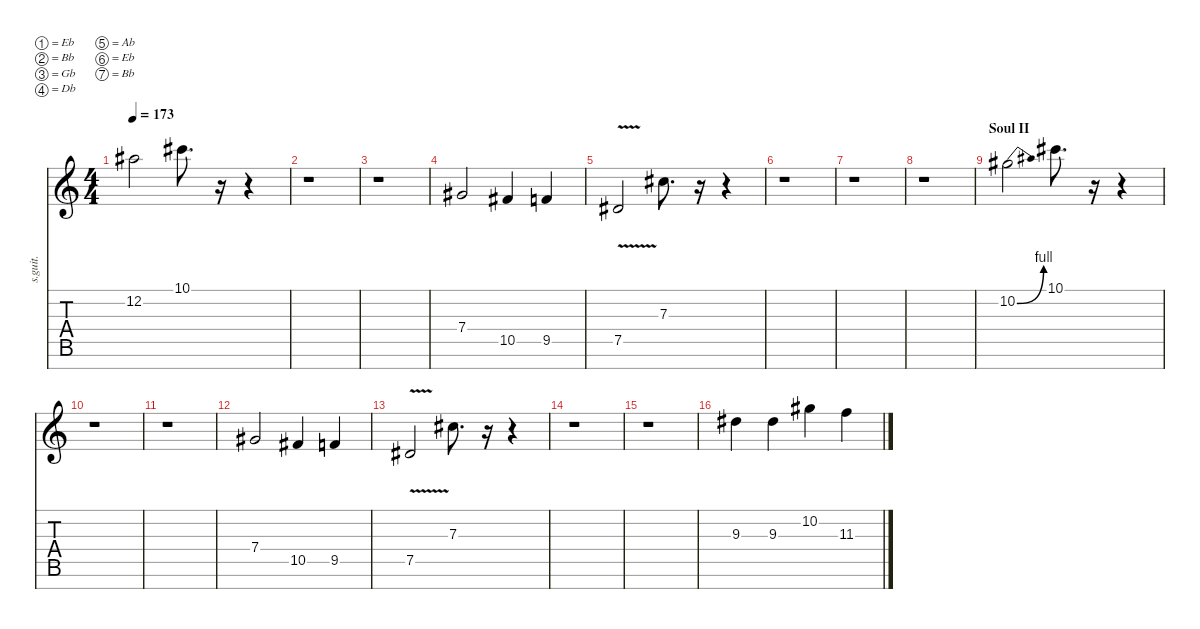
\defaultSystemsLayout 4
\hideDynamics
\bracketExtendMode nobrackets
\track ("Backing Vocals 3" "s.guit.") {instrument bassoon}
\staff {score tabs}
\tuning (Eb4 Bb3 Gb3 Db3 Ab2 Eb2 Bb1)
\displaytranspose 12
\ts (4 4)
\tempo 173
\clef g2
\ks c
12.2{acc #}.2{lyrics (0 "") lyrics (1 "") lyrics (2 "") lyrics (3 "") lyrics (4 "") dy mf} 10.1{acc #}.8{d lyrics (0 "") lyrics (1 "") lyrics (2 "") lyrics (3 "") lyrics (4 "")} r.16 r.4 |
r.1 |
r.1 |
7.4{acc #}.2{lyrics (0 "") lyrics (1 "") lyrics (2 "") lyrics (3 "") lyrics (4 "")} 10.5{acc #}.4{lyrics (0 "") lyrics (1 "") lyrics (2 "") lyrics (3 "") lyrics (4 "")} 9.5.4{lyrics (0 "") lyrics (1 "") lyrics (2 "") lyrics (3 "") lyrics (4 "")} |
7.5{v acc #}.2{lyrics (0 "") lyrics (1 "") lyrics (2 "") lyrics (3 "") lyrics (4 "")} 7.3{acc #}.8{d lyrics (0 "") lyrics (1 "") lyrics (2 "") lyrics (3 "") lyrics (4 "")} r.16 r.4 |
r.1 |
r.1 |
r.1 |
\section ("" "Soul II")
10.2{be (bend 0 0 15 4) acc #}.2{lyrics (0 "") lyrics (1 "") lyrics (2 "") lyrics (3 "") lyrics (4 "")} 10.1{acc #}.8{d lyrics (0 "") lyrics (1 "") lyrics (2 "") lyrics (3 "") lyrics (4 "")} r.16 r.4 |
r.1 |
r.1 |
7.4{acc #}.2{lyrics (0 "") lyrics (1 "") lyrics (2 "") lyrics (3 "") lyrics (4 "")} 10.5{acc #}.4{lyrics (0 "") lyrics (1 "") lyrics (2 "") lyrics (3 "") lyrics (4 "")} 9.5.4{lyrics (0 "") lyrics (1 "") lyrics (2 "") lyrics (3 "") lyrics (4 "")} |
7.5{v acc #}.2{lyrics (0 "") lyrics (1 "") lyrics (2 "") lyrics (3 "") lyrics (4 "")} 7.3{acc #}.8{d lyrics (0 "") lyrics (1 "") lyrics (2 "") lyrics (3 "") lyrics (4 "")} r.16 r.4 |
r.1 |
r.1 |
9.3{acc #}.4{lyrics (0 "") lyrics (1 "") lyrics (2 "") lyrics (3 "") lyrics (4 "")} 9.3{acc #}.4{lyrics (0 "") lyrics (1 "") lyrics (2 "") lyrics (3 "") lyrics (4 "")} 10.2{acc #}.4{lyrics (0 "") lyrics (1 "") lyrics (2 "") lyrics (3 "") lyrics (4 "")} 11.3.4{lyrics (0 "") lyrics (1 "") lyrics (2 "") lyrics (3 "") lyrics (4 "")}
